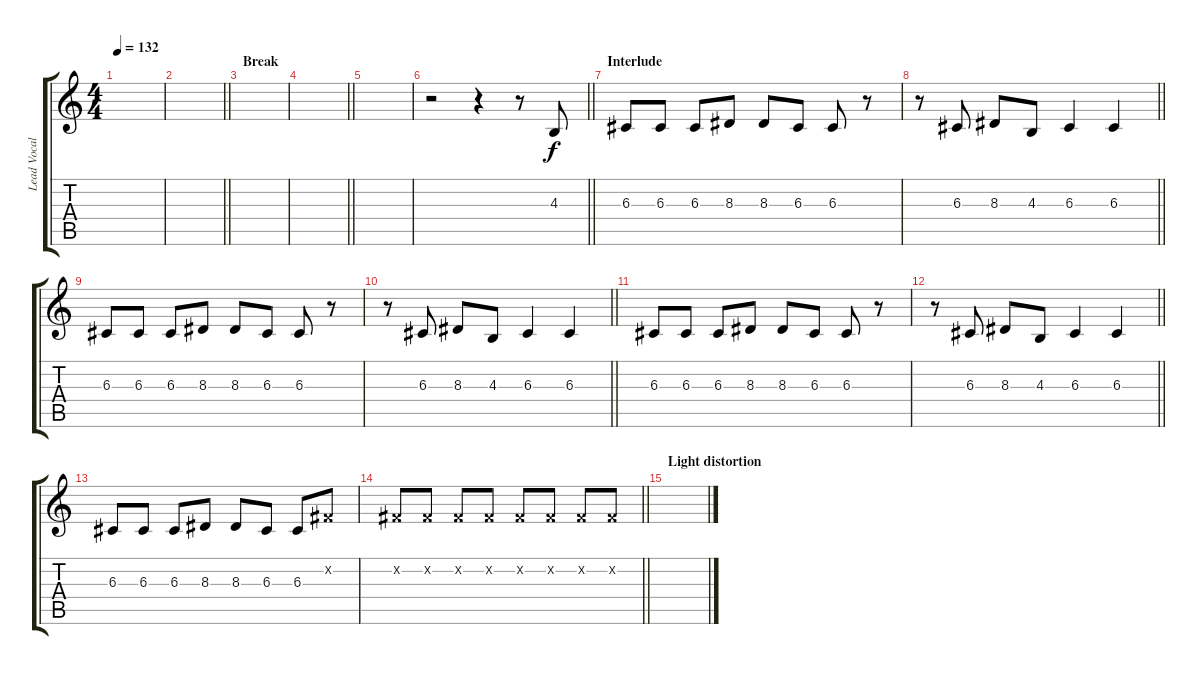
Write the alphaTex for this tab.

\track ("Lead Vocal" "Lead Vocal") {instrument altosax}
\staff {score tabs}
\tuning (E4 B3 G3 D3 A2 E2) {hide}
\ts (4 4)
\tempo 132
\clef g2
\ks c
|
\barLineRight lightlight
|
\section ("" "Break")
|
\barLineRight lightlight
|
|
\barLineRight lightlight
r.2 r.4 r.8 4.3.8 |
\section ("" "Interlude")
6.3.8 6.3.8 6.3.8 8.3.8 8.3.8 6.3.8 6.3.8 r.8 |
\barLineRight lightlight
r.8 6.3.8 8.3.8 4.3.8 6.3.4 6.3.4 |
6.3.8 6.3.8 6.3.8 8.3.8 8.3.8 6.3.8 6.3.8 r.8 |
\barLineRight lightlight
r.8 6.3.8 8.3.8 4.3.8 6.3.4 6.3.4 |
6.3.8 6.3.8 6.3.8 8.3.8 8.3.8 6.3.8 6.3.8 r.8 |
\barLineRight lightlight
r.8 6.3.8 8.3.8 4.3.8 6.3.4 6.3.4 |
6.3.8 6.3.8 6.3.8 8.3.8 8.3.8 6.3.8 6.3.8 7.2{x}.8 |
\barLineRight lightlight
7.2{x}.8 7.2{x}.8 7.2{x}.8 7.2{x}.8 7.2{x}.8 7.2{x}.8 7.2{x}.8 7.2{x}.8 |
\section ("" "Light distortion")
